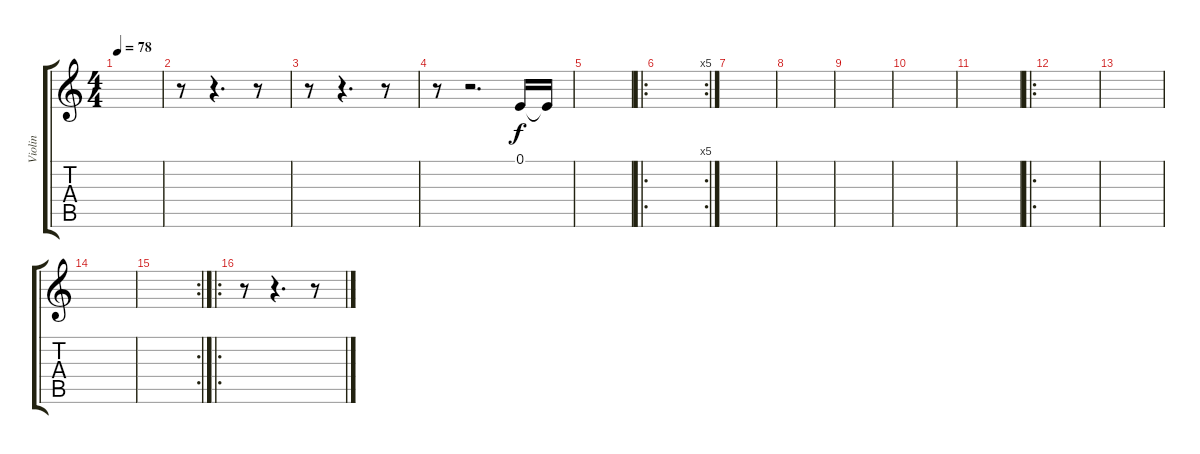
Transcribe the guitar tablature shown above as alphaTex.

\track ("Violin" "Violin") {instrument violin}
\staff {score tabs}
\tuning (E4 B3 G3 D3 A2 E2) {hide}
\ts (4 4)
\tempo 78
\clef g2
\ks c
|
r.8 r.4{d} r.8 |
r.8 r.4{d} r.8 |
r.8 r.2{d} 0.1.16{dy f} 0.1{t}.16 |
|
\ro
\rc 5
|
|
|
|
|
|
\ro
|
|
|
\rc 2
|
\ro
r.8 r.4{d} r.8
